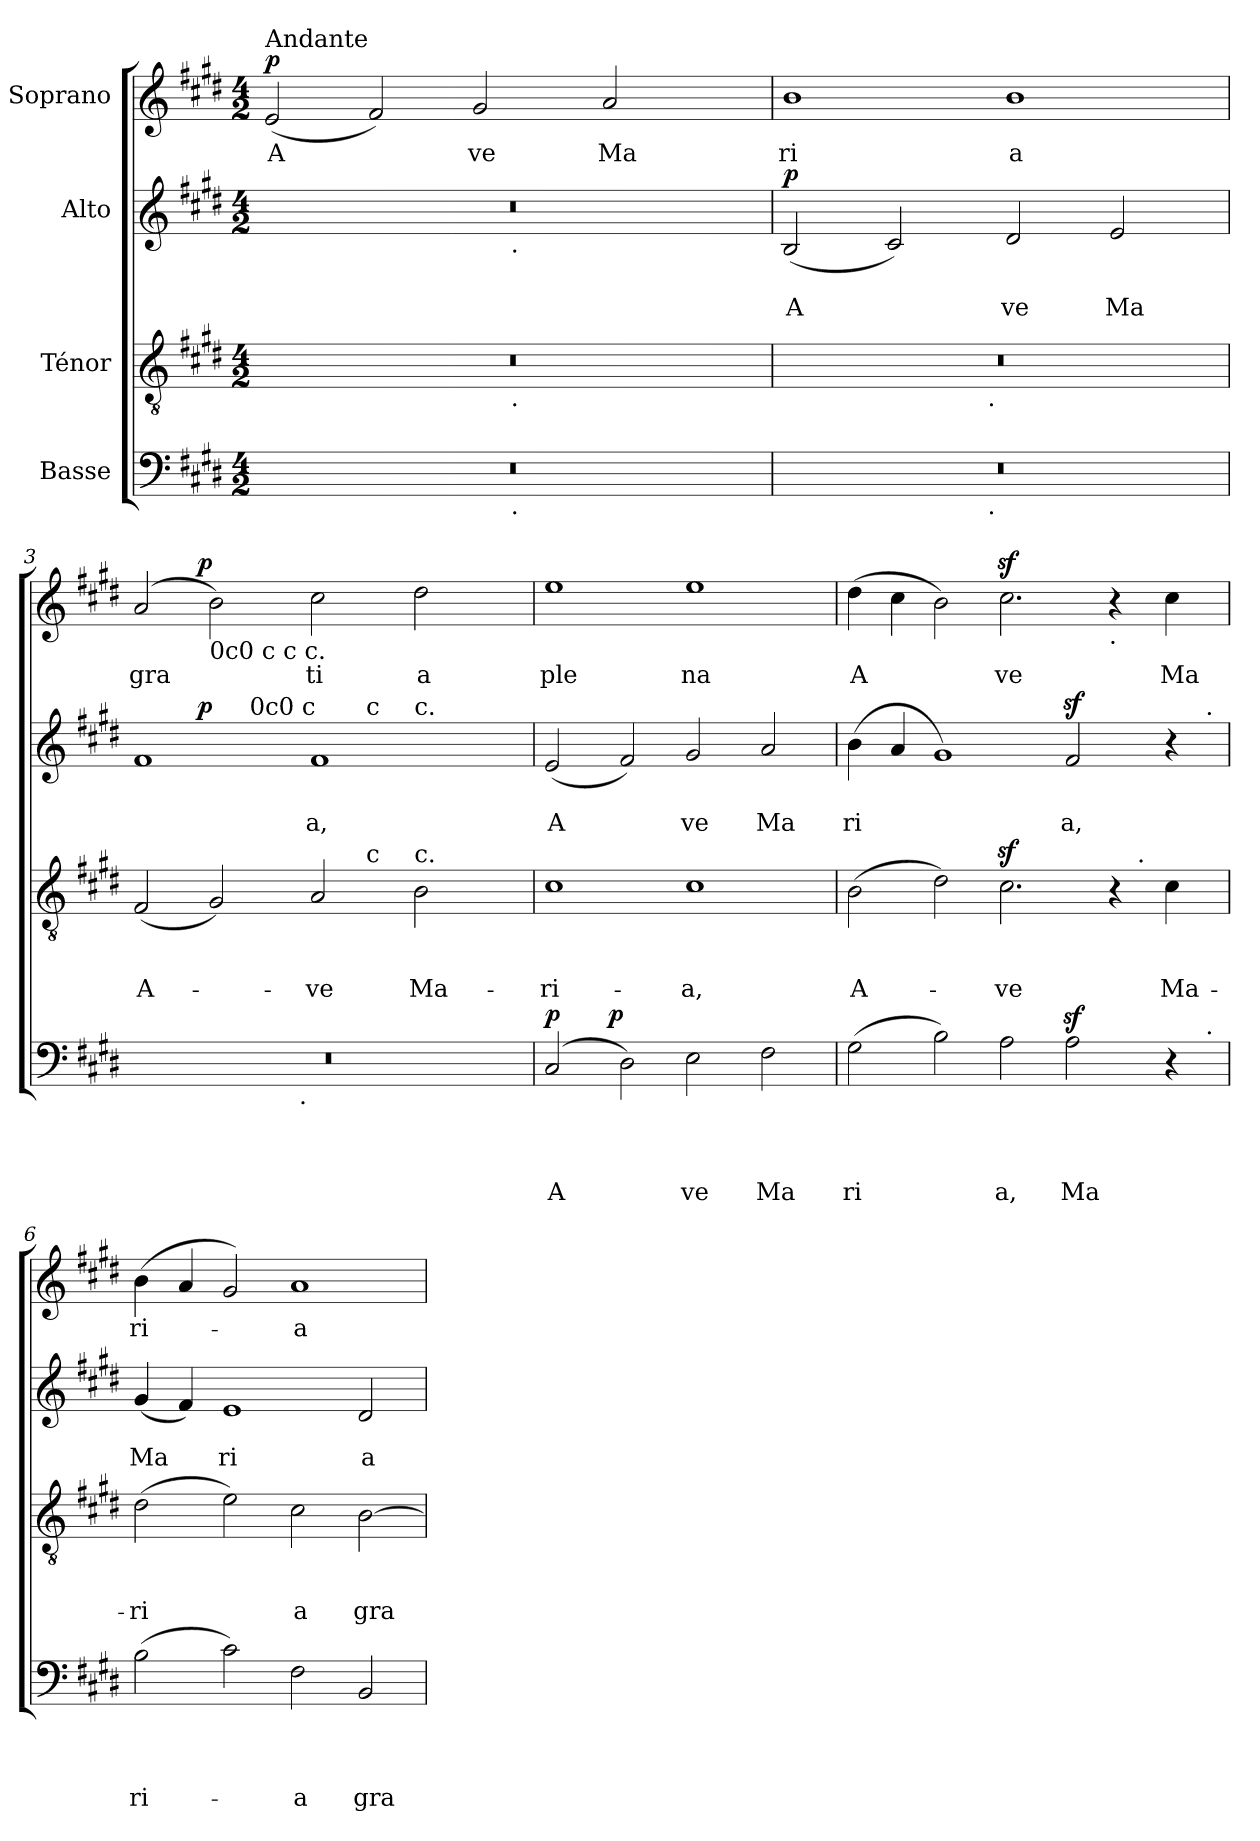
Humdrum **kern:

**kern	**text	**text	**text	**text	**dynam	**kern	**text	**text	**text	**kern	**text	**text	**dynam	**kern	**text	**dynam
*part4	*part4	*part4	*part4	*part4	*part4	*part3	*part3	*part3	*part3	*part2	*part2	*part2	*part2	*part1	*part1	*part1
*staff4	*staff4	*staff4	*staff4	*staff4	*staff4	*staff3	*staff3	*staff3	*staff3	*staff2	*staff2	*staff2	*staff2	*staff1	*staff1	*staff1
*I"Basse	*	*	*	*	*	*I"Ténor	*	*	*	*I"Alto	*	*	*	*I"Soprano	*	*
*clefF4	*	*	*	*	*	*clefGv2	*	*	*	*clefG2	*	*	*	*clefG2	*	*
*k[f#c#g#d#]	*	*	*	*	*	*k[f#c#g#d#]	*	*	*	*k[f#c#g#d#]	*	*	*	*k[f#c#g#d#]	*	*
*E:	*	*	*	*	*	*E:	*	*	*	*E:	*	*	*	*E:	*	*
*M4/2	*	*	*	*	*	*M4/2	*	*	*	*M4/2	*	*	*	*M4/2	*	*
=1	=1	=1	=1	=1	=1	=1	=1	=1	=1	=1	=1	=1	=1	=1	=1	=1
!	!	!	!	!	!	!	!	!	!	!	!	!	!	!LO:TX:a:t=Andante	!	!
!	!	!	!	!	!	!	!	!	!	!	!	!	!	!	!LO:LY:b	!LO:DY:a
*^	*	*	*	*	*	*^	*	*	*	*^	*	*	*	*	*	*
0r	1ryy	.	.	.	.	.	0r	1ryy	.	.	.	0r	1ryy	.	.	.	(<2e/	A	p
.	.	.	.	.	.	.	.	.	.	.	.	.	.	.	.	.	2f#/)	.	.
!	!	!	!	!	!	!	!	!	!	!	!	!	!	!	!	!	!	!LO:LY:b	!
.	16.ryy	.	.	.	.	.	.	16.ryy	.	.	.	.	16.ryy	.	.	.	2g#/	ve	.
!	!	!	!	!	!	!	!	!	!	!	!	!	!LO:TX:b:t=.	!	!	!	!	!	!
!	!	!	!	!	!	!	!	!LO:TX:b:t=.	!	!	!	!	!	!	!	!	!	!	!
!	!LO:TX:b:t=.	!	!	!	!	!	!	!	!	!	!	!	!	!	!	!	!	!	!
.	2ryy	.	.	.	.	.	.	2ryy	.	.	.	.	2ryy	.	.	.	.	.	.
!	!	!	!	!	!	!	!	!	!	!	!	!	!	!	!	!	!	!LO:LY:b	!
.	.	.	.	.	.	.	.	.	.	.	.	.	.	.	.	.	2a/	Ma	.
.	4ryy	.	.	.	.	.	.	4ryy	.	.	.	.	4ryy	.	.	.	.	.	.
.	8ryy	.	.	.	.	.	.	8ryy	.	.	.	.	8ryy	.	.	.	.	.	.
.	32ryy	.	.	.	.	.	.	32ryy	.	.	.	.	32ryy	.	.	.	.	.	.
=2	=2	=2	=2	=2	=2	=2	=2	=2	=2	=2	=2	=2	=2	=2	=2	=2	=2	=2	=2
!	!	!	!	!	!	!	!	!	!	!	!	!	!	!	!LO:LY:b	!LO:DY:a	!	!LO:LY:b	!
*	*	*	*	*	*	*	*	*	*	*	*	*v	*v	*	*	*	*	*	*
0r	2ryy	.	.	.	.	.	0r	2ryy	.	.	.	(<2B/	.	A	p	1b	ri	.
.	4...ryy	.	.	.	.	.	.	4...ryy	.	.	.	2c#/)	.	.	.	.	.	.
!	!	!	!	!	!	!	!	!LO:TX:b:t=.	!	!	!	!	!	!	!	!	!	!
!	!LO:TX:b:t=.	!	!	!	!	!	!	!	!	!	!	!	!	!	!	!	!	!
.	1ryy	.	.	.	.	.	.	1ryy	.	.	.	.	.	.	.	.	.	.
!	!	!	!	!	!	!	!	!	!	!	!	!	!	!LO:LY:b	!	!	!LO:LY:b	!
.	.	.	.	.	.	.	.	.	.	.	.	2d#/	.	ve	.	1b	a	.
!	!	!	!	!	!	!	!	!	!	!	!	!	!	!LO:LY:b	!	!	!	!
.	.	.	.	.	.	.	.	.	.	.	.	2e/	.	Ma	.	.	.	.
.	32ryy	.	.	.	.	.	.	32ryy	.	.	.	.	.	.	.	.	.	.
=3	=3	=3	=3	=3	=3	=3	=3	=3	=3	=3	=3	=3	=3	=3	=3	=3	=3	=3
!	!	!	!	!	!	!	!	!	!	!	!LO:LY:b	!	!	!	!	!	!LO:LY:b	!
*	*	*	*	*	*	*	*	*	*	*	*	*^	*	*	*	*^	*	*
*	*	*	*	*	*	*	*	*	*	*	*	*	*^	*	*	*	*	*	*	*
*	*	*	*	*	*	*	*	*	*	*	*	*	*	*^	*	*	*	*	*	*	*
*	*	*	*	*	*	*	*	*	*	*	*	*	*	*	*^	*	*	*	*	*	*	*
0r	2ryy	.	.	.	.	.	(<2F#/	1ryy	.	.	A-	1f#	4...ryy	2ryy	1ryy	1.ryy	.	.	.	(>2a/	4...ryy	gra	.
!	!	!	!	!	!	!	!	!	!	!	!	!	!	!	!	!	!	!	!LO:DY:a	!	!	!	!LO:DY:a
.	.	.	.	.	.	.	.	.	.	.	.	.	1ryy	.	.	.	.	.	p	.	1ryy	.	p
!	!	!	!	!	!	!	!	!	!	!	!	!	!	!	!	!	!	!	!	!LO:TX:b:t=0c0 c   c   c.	!	!	!
.	4...ryy	.	.	.	.	.	2G#/)	.	.	.	.	.	.	8ryy	.	.	.	.	.	2b\)	.	.	.
.	.	.	.	.	.	.	.	.	.	.	.	.	.	32ryy	.	.	.	.	.	.	.	.	.
!	!	!	!	!	!	!	!	!	!	!	!	!	!	!LO:TX:a:t=0c0 c	!	!	!	!	!	!	!	!	!
.	.	.	.	.	.	.	.	.	.	.	.	.	.	1ryy	.	.	.	.	.	.	.	.	.
!	!LO:TX:b:t=.	!	!	!	!	!	!	!	!	!	!	!	!	!	!	!	!	!	!	!	!	!	!
.	1ryy	.	.	.	.	.	.	.	.	.	.	.	.	.	.	.	.	.	.	.	.	.	.
!	!	!	!	!	!	!	!	!	!	!	!LO:LY:b	!	!	!	!	!	!	!LO:LY:b	!	!	!	!LO:LY:b	!
.	.	.	.	.	.	.	2A/	4ryy	.	.	-ve	1f#	.	.	4ryy	.	.	a,	.	2cc#\	.	ti	.
.	.	.	.	.	.	.	.	32ryy	.	.	.	.	.	.	32ryy	.	.	.	.	.	.	.	.
!	!	!	!	!	!	!	!	!	!	!	!	!	!	!	!LO:TX:a:t=c	!	!	!	!	!	!	!	!
!	!	!	!	!	!	!	!	!LO:TX:a:t=c	!	!	!	!	!	!	!	!	!	!	!	!	!	!	!
.	.	.	.	.	.	.	.	2ryy	.	.	.	.	.	.	2ryy	.	.	.	.	.	.	.	.
.	.	.	.	.	.	.	.	.	.	.	.	.	2ryy	.	.	.	.	.	.	.	2ryy	.	.
!	!	!	!	!	!	!	!	!	!	!	!	!	!	!	!	!LO:TX:a:t=c.	!	!	!	!	!	!	!
!	!	!	!	!	!	!	!LO:TX:a:t=c.	!	!	!	!	!	!	!	!	!	!	!	!	!	!	!	!
!	!	!	!	!	!	!	!	!	!	!	!LO:LY:b	!	!	!	!	!	!	!	!	!	!	!LO:LY:b	!
.	.	.	.	.	.	.	2B\	.	.	.	Ma-	.	.	.	.	2ryy	.	.	.	2dd#\	.	a	.
.	.	.	.	.	.	.	.	.	.	.	.	.	.	4ryy	.	.	.	.	.	.	.	.	.
.	.	.	.	.	.	.	.	8..ryy	.	.	.	.	.	.	8..ryy	.	.	.	.	.	.	.	.
.	.	.	.	.	.	.	.	.	.	.	.	.	.	16.ryy	.	.	.	.	.	.	.	.	.
.	32ryy	.	.	.	.	.	.	.	.	.	.	.	32ryy	.	.	.	.	.	.	.	32ryy	.	.
=4	=4	=4	=4	=4	=4	=4	=4	=4	=4	=4	=4	=4	=4	=4	=4	=4	=4	=4	=4	=4	=4	=4	=4
!	!	!	!	!	!LO:LY:b	!LO:DY:a	!	!	!	!	!LO:LY:b	!	!	!	!	!	!	!LO:LY:b	!	!	!	!LO:LY:b	!
*	*	*	*	*	*	*	*v	*v	*	*	*	*	*	*	*	*	*	*	*	*v	*v	*	*
*	*	*	*	*	*	*	*	*	*	*	*v	*v	*v	*v	*v	*	*	*	*	*	*
(>2C#/	4...ryy	.	.	.	A	p	1c#	.	.	-ri-	(<2e/	.	A	.	1ee	ple	.
!	!	!	!	!	!	!LO:DY:a	!	!	!	!	!	!	!	!	!	!	!
.	1ryy	.	.	.	.	p	.	.	.	.	.	.	.	.	.	.	.
2D#\)	.	.	.	.	.	.	.	.	.	.	2f#/)	.	.	.	.	.	.
!	!	!	!	!	!LO:LY:b	!	!	!	!	!LO:LY:b	!	!	!LO:LY:b	!	!	!LO:LY:b	!
2E\	.	.	.	.	ve	.	1c#	.	.	-a,	2g#/	.	ve	.	1ee	na	.
.	2ryy	.	.	.	.	.	.	.	.	.	.	.	.	.	.	.	.
!	!	!	!	!	!LO:LY:b	!	!	!	!	!	!	!	!LO:LY:b	!	!	!	!
2F#\	.	.	.	.	Ma	.	.	.	.	.	2a/	.	Ma	.	.	.	.
.	32ryy	.	.	.	.	.	.	.	.	.	.	.	.	.	.	.	.
=5	=5	=5	=5	=5	=5	=5	=5	=5	=5	=5	=5	=5	=5	=5	=5	=5	=5
!	!	!	!	!	!LO:LY:b	!	!	!	!	!LO:LY:b	!	!	!LO:LY:b	!	!	!LO:LY:b	!
*	*	*	*	*	*	*	*^	*	*	*	*^	*	*	*	*	*	*
(>2G#\	1ryy	.	.	.	ri	.	(>2B\	1...ryy	.	.	A-	(>4b\	1ryy	.	ri	.	(>4dd#\	A	.
.	.	.	.	.	.	.	.	.	.	.	.	4a/	.	.	.	.	4cc#\	.	.
2B\)	.	.	.	.	.	.	2d#\)	.	.	.	.	1g#)	.	.	.	.	2b\)	.	.
!	!	!	!	!	!LO:LY:b	!	!	!	!	!	!LO:LY:b	!	!	!	!	!	!	!LO:LY:b	!
2A\	1ryy	.	.	.	a,	.	2.c#z>\	.	.	.	-ve	.	1ryy	.	.	.	2.cc#z>\	ve	.
!	!	!	!	!	!LO:LY:b	!	!	!	!	!	!	!	!	!	!LO:LY:b	!	!	!	!
2Az>\	.	.	.	.	Ma	.	.	.	.	.	.	2f#z>/	.	.	a,	.	.	.	.
!	!	!	!	!	!	!	!	!	!	!	!	!	!	!	!	!	!LO:TX:b:t=.	!	!
.	.	.	.	.	.	.	4rA	.	.	.	.	.	.	.	.	.	4ra	.	.
!	!	!	!	!	!	!	!	!LO:TX:a:t=.	!	!	!	!	!	!	!	!	!	!	!
.	.	.	.	.	.	.	.	4.ryy	.	.	.	.	.	.	.	.	.	.	.
!	!	!	!	!	!	!	!	!	!	!	!LO:LY:b	!	!	!	!	!	!	!LO:LY:b	!
4rC	8ryy	.	.	.	.	.	4c#\	.	.	.	Ma-	4ra	8ryy	.	.	.	4cc#\	Ma	.
.	32ryy	.	.	.	.	.	.	.	.	.	.	.	32ryy	.	.	.	.	.	.
!	!	!	!	!	!	!	!	!	!	!	!	!	!LO:TX:a:t=.	!	!	!	!	!	!
!	!LO:TX:a:t=.	!	!	!	!	!	!	!	!	!	!	!	!	!	!	!	!	!	!
.	16.ryy	.	.	.	.	.	.	.	.	.	.	.	16.ryy	.	.	.	.	.	.
!!LO:LB:g=z
=6	=6	=6	=6	=6	=6	=6	=6	=6	=6	=6	=6	=6	=6	=6	=6	=6	=6	=6	=6
!	!	!	!	!	!LO:LY:b	!	!	!	!	!	!LO:LY:b	!	!	!	!LO:LY:b	!	!	!LO:LY:b	!
*v	*v	*	*	*	*	*	*	*	*	*	*	*v	*v	*	*	*	*	*	*
*	*	*	*	*	*	*v	*v	*	*	*	*	*	*	*	*	*	*
(>2B\	.	.	.	ri-	.	(>2d#\	.	.	-ri	(<4g#/	.	Ma	.	(>4b\	ri-	.
.	.	.	.	.	.	.	.	.	.	4f#/)	.	.	.	4a/	.	.
!	!	!	!	!	!	!	!	!	!	!	!	!LO:LY:b	!	!	!	!
2c#\)	.	.	.	.	.	2e\)	.	.	.	1e	.	ri	.	2g#/)	.	.
!	!	!	!	!LO:LY:b	!	!	!	!	!LO:LY:b	!	!	!	!	!	!LO:LY:b	!
2F#\	.	.	.	-a	.	2c#\	.	.	a	.	.	.	.	1a	-a	.
!	!	!	!	!LO:LY:b	!	!	!	!	!LO:LY:b	!	!	!LO:LY:b	!	!	!	!
2BB/	.	.	.	gra-	.	[>2B\	.	.	gra	2d#/	.	a	.	.	.	.
=	=	=	=	=	=	=	=	=	=	=	=	=	=	=	=	=
*-	*-	*-	*-	*-	*-	*-	*-	*-	*-	*-	*-	*-	*-	*-	*-	*-
